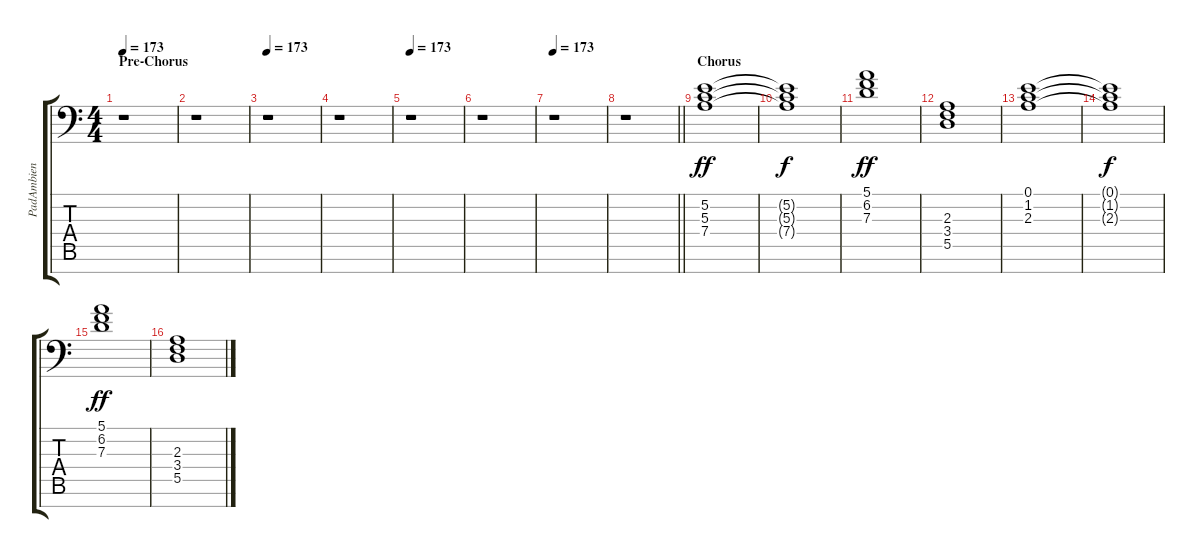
\track ("PadAmbien" "PadAmbien") {instrument pad2warm}
\staff {score tabs}
\tuning (E4 B3 G3 D3 A2 E2 C-1) {hide}
\ts (4 4)
\section ("" "Pre-Chorus")
\tempo 173
\clef f4
\ks c
r.1{dy ff} |
r.1 |
\tempo 173
r.1 |
r.1 |
\tempo 173
r.1 |
r.1 |
\tempo 173
r.1 |
\barLineRight lightlight
r.1 |
\section ("" "Chorus")
(5.2 5.3 7.4).1 |
(5.2{t} 5.3{t} 7.4{t}).1{dy f} |
(5.1 6.2 7.3).1{dy ff} |
(2.3 3.4 5.5).1 |
(0.1 1.2 2.3).1 |
(0.1{t} 1.2{t} 2.3{t}).1{dy f} |
(5.1 6.2 7.3).1{dy ff} |
(2.3 3.4 5.5).1
